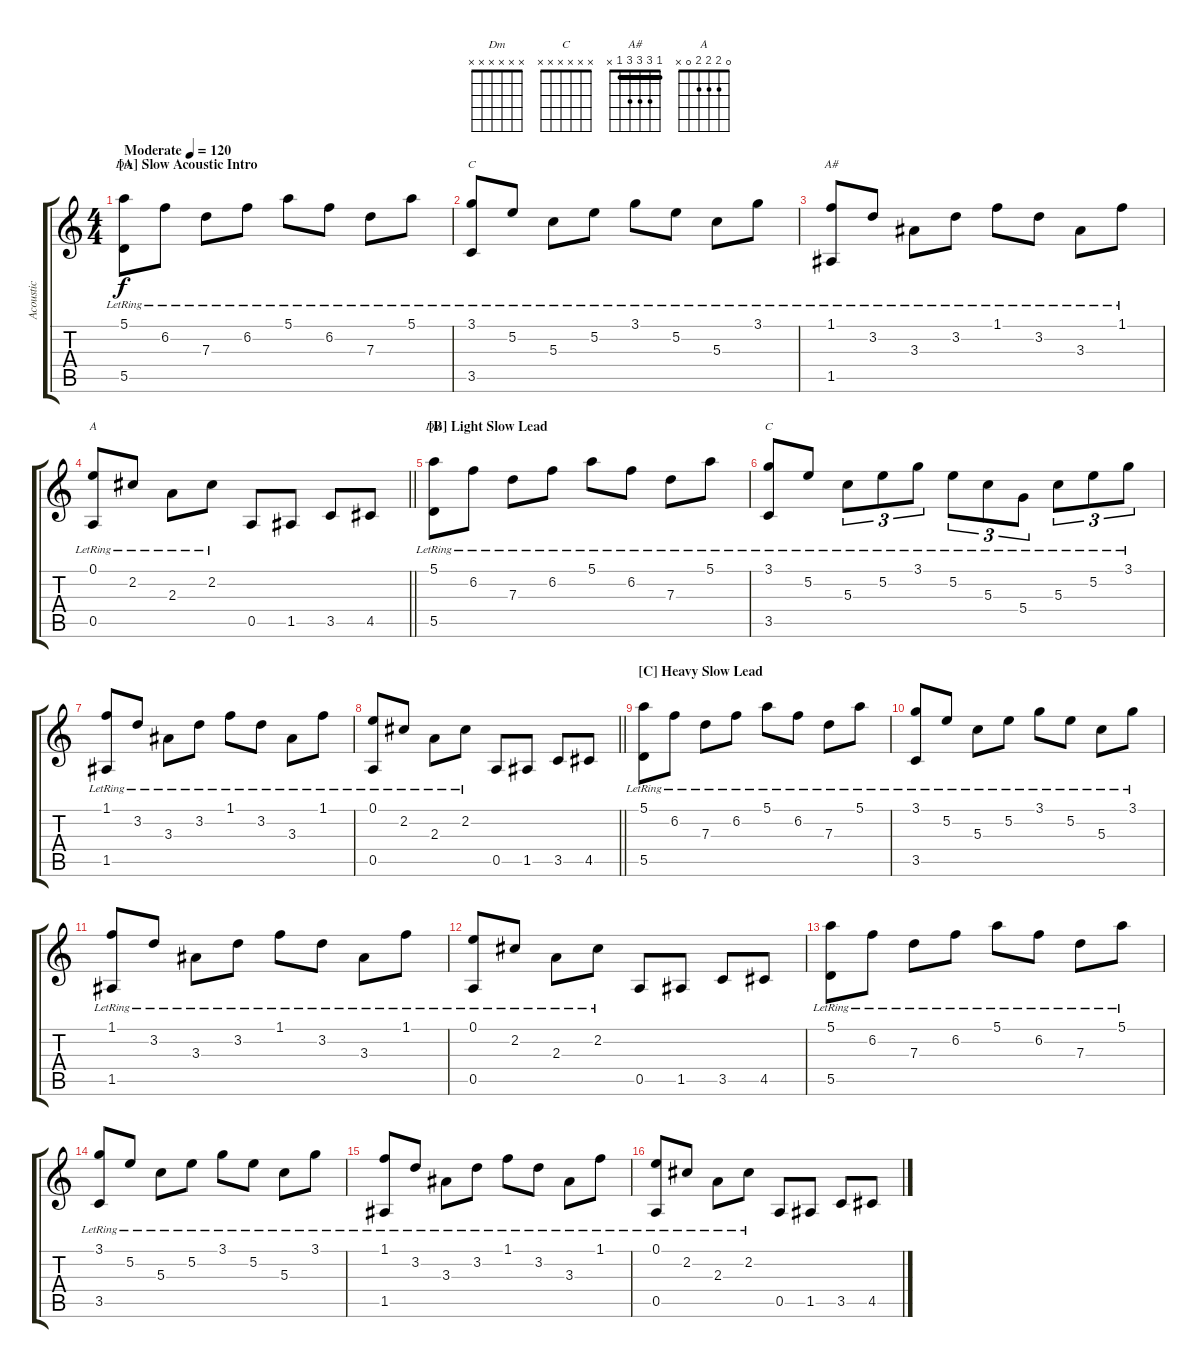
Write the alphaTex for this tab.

\track ("Acoustic" "Acoustic") {instrument acousticguitarsteel}
\staff {score tabs}
\tuning (E4 B3 G3 D3 A2 E2) {hide}
\chord ("Dm" 5 6 7 7 5 x) {firstfret 5 barre 5}
\chord ("C" 3 5 5 5 3 x) {barre 3}
\chord ("A#" 1 3 3 3 1 x) {barre 1}
\chord ("A" 0 2 2 2 0 x)
\chord ("Dm" x x x x x x)
\chord ("C" x x x x x x)
\ts (4 4)
\section ("" "[A] Slow Acoustic Intro")
\tempo (120 "Moderate")
\clef g2
\ks c
(5.1{lr} 5.5{lr}).8{ch "Dm" dy f instrument acousticguitarsteel} 6.2{lr}.8 7.3{lr}.8 6.2{lr}.8 5.1{lr}.8 6.2{lr}.8 7.3{lr}.8 5.1{lr}.8 |
(3.1{lr} 3.5{lr}).8{ch "C"} 5.2{lr}.8 5.3{lr}.8 5.2{lr}.8 3.1{lr}.8 5.2{lr}.8 5.3{lr}.8 3.1{lr}.8 |
(1.1{lr} 1.5{lr}).8{ch "A#"} 3.2{lr}.8 3.3{lr}.8 3.2{lr}.8 1.1{lr}.8 3.2{lr}.8 3.3{lr}.8 1.1{lr}.8 |
\barLineRight lightlight
(0.1{lr} 0.5{lr}).8{ch "A"} 2.2{lr}.8 2.3{lr}.8 2.2{lr}.8 0.5.8 1.5.8 3.5.8 4.5.8 |
\section ("" "[B] Light Slow Lead")
(5.1{lr} 5.5{lr}).8{ch "Dm"} 6.2{lr}.8 7.3{lr}.8 6.2{lr}.8 5.1{lr}.8 6.2{lr}.8 7.3{lr}.8 5.1{lr}.8 |
(3.1{lr} 3.5{lr}).8{ch "C"} 5.2{lr}.8 5.3{lr}.8{tu (3 2)} 5.2{lr}.8{tu (3 2)} 3.1{lr}.8{tu (3 2)} 5.2{lr}.8{tu (3 2)} 5.3{lr}.8{tu (3 2)} 5.4{lr}.8{tu (3 2)} 5.3{lr}.8{tu (3 2)} 5.2{lr}.8{tu (3 2)} 3.1{lr}.8{tu (3 2)} |
(1.1{lr} 1.5{lr}).8 3.2{lr}.8 3.3{lr}.8 3.2{lr}.8 1.1{lr}.8 3.2{lr}.8 3.3{lr}.8 1.1{lr}.8 |
\barLineRight lightlight
(0.1{lr} 0.5{lr}).8 2.2{lr}.8 2.3{lr}.8 2.2{lr}.8 0.5.8 1.5.8 3.5.8 4.5.8 |
\section ("" "[C] Heavy Slow Lead")
(5.1{lr} 5.5{lr}).8 6.2{lr}.8 7.3{lr}.8 6.2{lr}.8 5.1{lr}.8 6.2{lr}.8 7.3{lr}.8 5.1{lr}.8 |
(3.1{lr} 3.5{lr}).8 5.2{lr}.8 5.3{lr}.8 5.2{lr}.8 3.1{lr}.8 5.2{lr}.8 5.3{lr}.8 3.1{lr}.8 |
(1.1{lr} 1.5{lr}).8 3.2{lr}.8 3.3{lr}.8 3.2{lr}.8 1.1{lr}.8 3.2{lr}.8 3.3{lr}.8 1.1{lr}.8 |
(0.1{lr} 0.5{lr}).8 2.2{lr}.8 2.3{lr}.8 2.2{lr}.8 0.5.8 1.5.8 3.5.8 4.5.8 |
(5.1{lr} 5.5{lr}).8 6.2{lr}.8 7.3{lr}.8 6.2{lr}.8 5.1{lr}.8 6.2{lr}.8 7.3{lr}.8 5.1{lr}.8 |
(3.1{lr} 3.5{lr}).8 5.2{lr}.8 5.3{lr}.8 5.2{lr}.8 3.1{lr}.8 5.2{lr}.8 5.3{lr}.8 3.1{lr}.8 |
(1.1{lr} 1.5{lr}).8 3.2{lr}.8 3.3{lr}.8 3.2{lr}.8 1.1{lr}.8 3.2{lr}.8 3.3{lr}.8 1.1{lr}.8 |
(0.1{lr} 0.5{lr}).8 2.2{lr}.8 2.3{lr}.8 2.2{lr}.8 0.5.8 1.5.8 3.5.8 4.5.8
